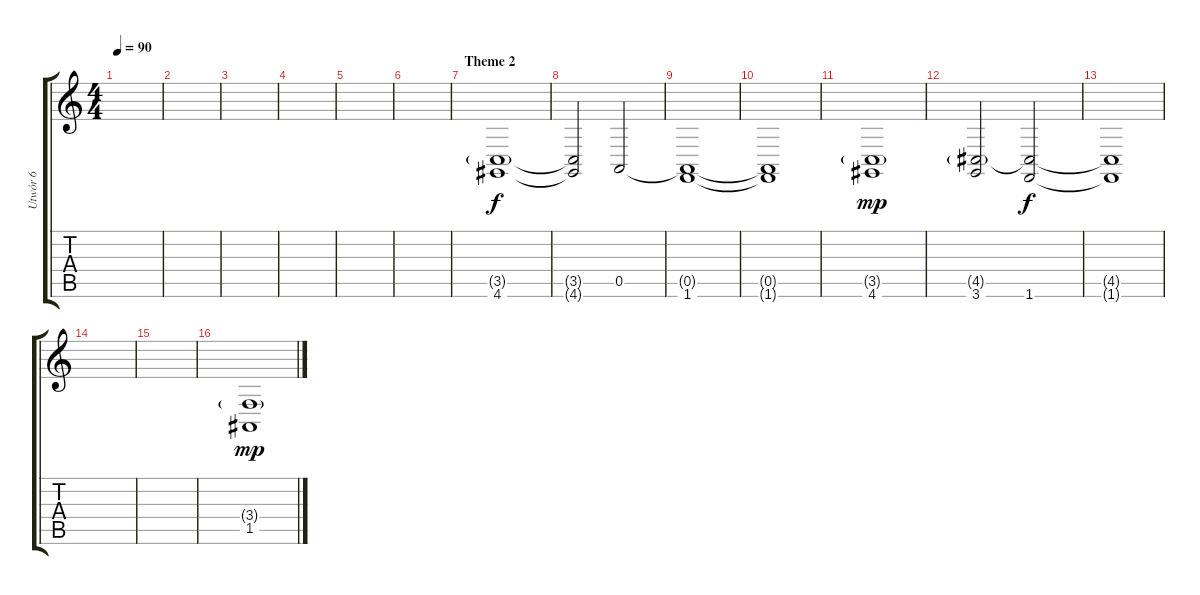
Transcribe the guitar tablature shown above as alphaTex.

\track ("Utwór 6" "Utwór 6") {instrument frenchhorn}
\staff {score tabs}
\tuning (E4 B3 G3 D3 A2 E2) {hide}
\ts (4 4)
\tempo 90
\clef g2
\ks c
|
|
|
|
|
|
\section ("" "Theme 2")
(3.5{g} 4.6).1 |
(3.5{t} 4.6{t}).2{dy f} 0.5.2 |
(0.5{t} 1.6).1 |
(0.5{t} 1.6{t}).1 |
(3.5{g} 4.6).1{dy mp} |
(4.5{g} 3.6).2 (4.5{t} 1.6).2{dy f} |
(4.5{t} 1.6{t}).1 |
|
|
(3.4{g} 1.5).1{dy mp}
